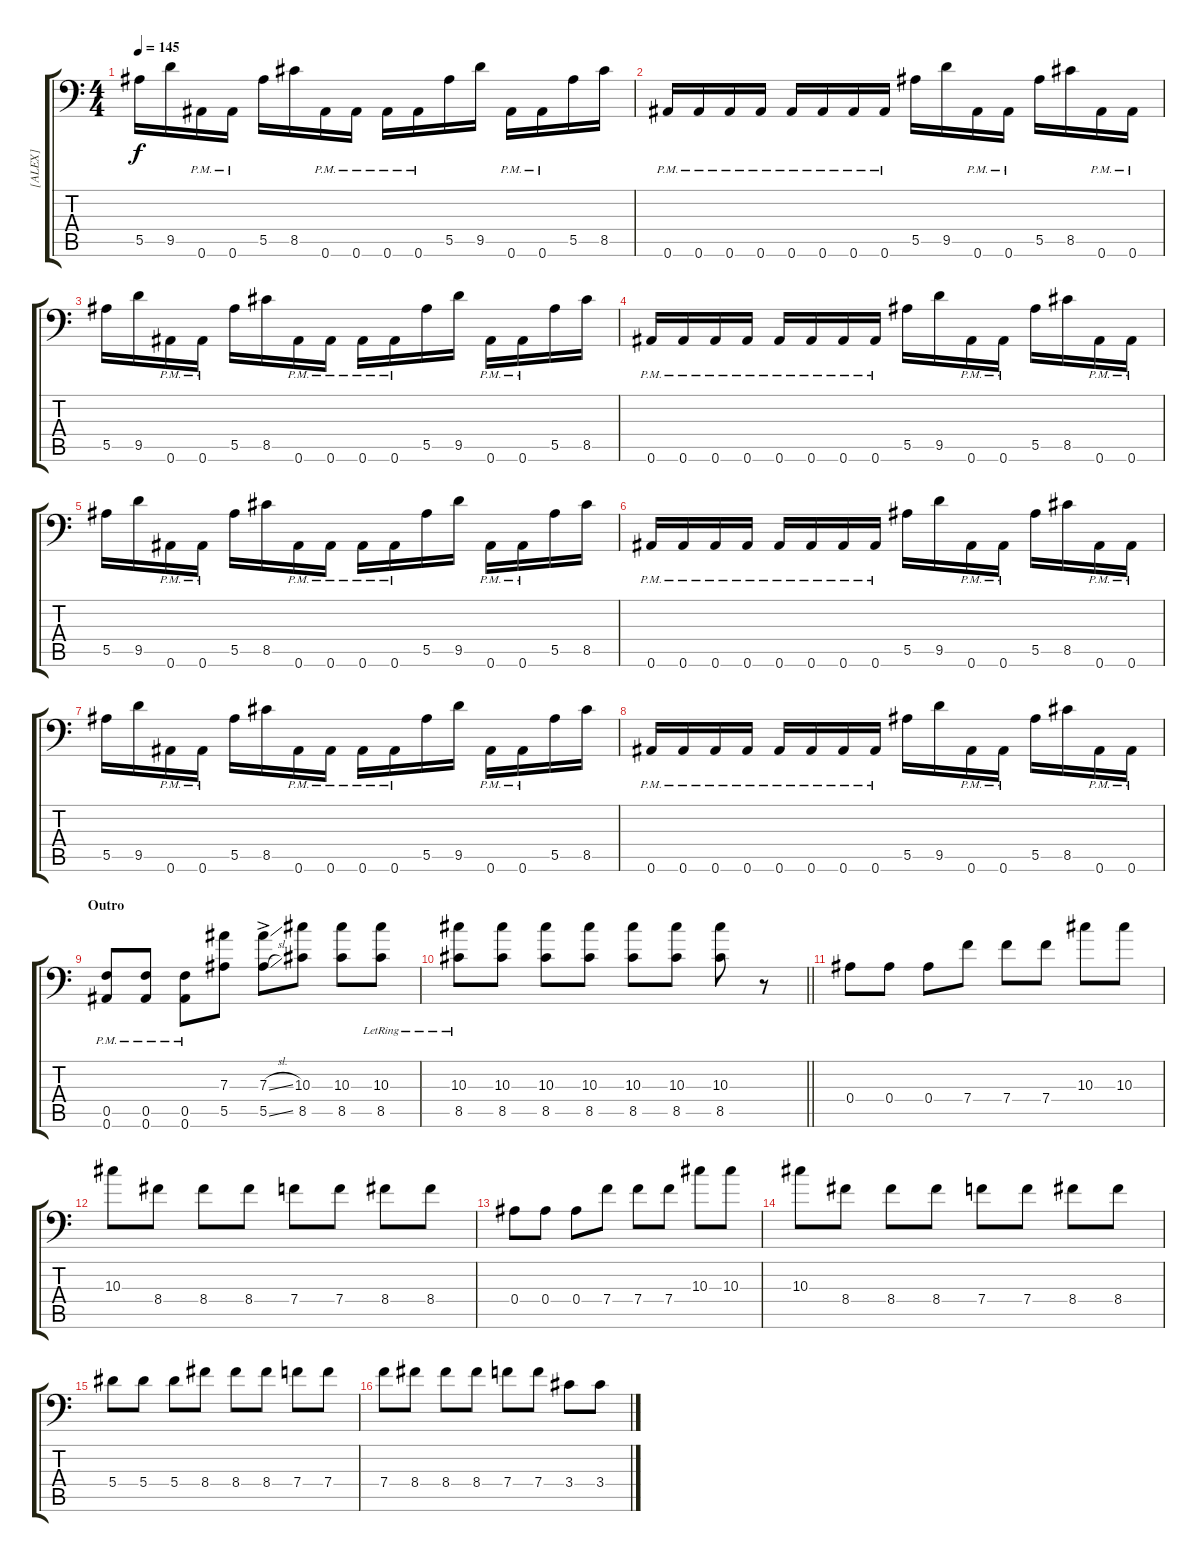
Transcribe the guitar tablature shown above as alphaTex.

\track ("[ALEX]" "[ALEX]") {instrument distortionguitar}
\staff {score tabs}
\tuning (C4 G3 Eb3 Bb2 F2 Bb1) {hide}
\ts (4 4)
\tempo 145
\clef f4
\ks c
5.5.16{dy f} 9.5.16 0.6{pm}.16 0.6{pm}.16 5.5.16 8.5.16 0.6{pm}.16 0.6{pm}.16 0.6{pm}.16 0.6{pm}.16 5.5.16 9.5.16 0.6{pm}.16 0.6{pm}.16 5.5.16 8.5.16 |
0.6{pm}.16 0.6{pm}.16 0.6{pm}.16 0.6{pm}.16 0.6{pm}.16 0.6{pm}.16 0.6{pm}.16 0.6{pm}.16 5.5.16 9.5.16 0.6{pm}.16 0.6{pm}.16 5.5.16 8.5.16 0.6{pm}.16 0.6{pm}.16 |
5.5.16 9.5.16 0.6{pm}.16 0.6{pm}.16 5.5.16 8.5.16 0.6{pm}.16 0.6{pm}.16 0.6{pm}.16 0.6{pm}.16 5.5.16 9.5.16 0.6{pm}.16 0.6{pm}.16 5.5.16 8.5.16 |
0.6{pm}.16 0.6{pm}.16 0.6{pm}.16 0.6{pm}.16 0.6{pm}.16 0.6{pm}.16 0.6{pm}.16 0.6{pm}.16 5.5.16 9.5.16 0.6{pm}.16 0.6{pm}.16 5.5.16 8.5.16 0.6{pm}.16 0.6{pm}.16 |
5.5.16 9.5.16 0.6{pm}.16 0.6{pm}.16 5.5.16 8.5.16 0.6{pm}.16 0.6{pm}.16 0.6{pm}.16 0.6{pm}.16 5.5.16 9.5.16 0.6{pm}.16 0.6{pm}.16 5.5.16 8.5.16 |
0.6{pm}.16 0.6{pm}.16 0.6{pm}.16 0.6{pm}.16 0.6{pm}.16 0.6{pm}.16 0.6{pm}.16 0.6{pm}.16 5.5.16 9.5.16 0.6{pm}.16 0.6{pm}.16 5.5.16 8.5.16 0.6{pm}.16 0.6{pm}.16 |
5.5.16 9.5.16 0.6{pm}.16 0.6{pm}.16 5.5.16 8.5.16 0.6{pm}.16 0.6{pm}.16 0.6{pm}.16 0.6{pm}.16 5.5.16 9.5.16 0.6{pm}.16 0.6{pm}.16 5.5.16 8.5.16 |
0.6{pm}.16 0.6{pm}.16 0.6{pm}.16 0.6{pm}.16 0.6{pm}.16 0.6{pm}.16 0.6{pm}.16 0.6{pm}.16 5.5.16 9.5.16 0.6{pm}.16 0.6{pm}.16 5.5.16 8.5.16 0.6{pm}.16 0.6{pm}.16 |
\section ("" "Outro")
(0.5{pm} 0.6{pm}).8 (0.5{pm} 0.6{pm}).8 (0.5{pm} 0.6{pm}).8 (7.3 5.5).8 (7.3{sl} 5.5{sl ac}).8 (10.3 8.5).8 (10.3 8.5).8 (10.3 8.5{lr}).8 |
\barLineRight lightlight
(10.3 8.5{lr}).8 (10.3 8.5).8 (10.3 8.5).8 (10.3 8.5).8 (10.3 8.5).8 (10.3 8.5).8 (10.3 8.5).8 r.8 |
0.4.8 0.4.8 0.4.8 7.4.8 7.4.8 7.4.8 10.3.8 10.3.8 |
10.3.8 8.4.8 8.4.8 8.4.8 7.4.8 7.4.8 8.4.8 8.4.8 |
0.4.8 0.4.8 0.4.8 7.4.8 7.4.8 7.4.8 10.3.8 10.3.8 |
10.3.8 8.4.8 8.4.8 8.4.8 7.4.8 7.4.8 8.4.8 8.4.8 |
5.4.8 5.4.8 5.4.8 8.4.8 8.4.8 8.4.8 7.4.8 7.4.8 |
7.4.8 8.4.8 8.4.8 8.4.8 7.4.8 7.4.8 3.4.8 3.4.8
